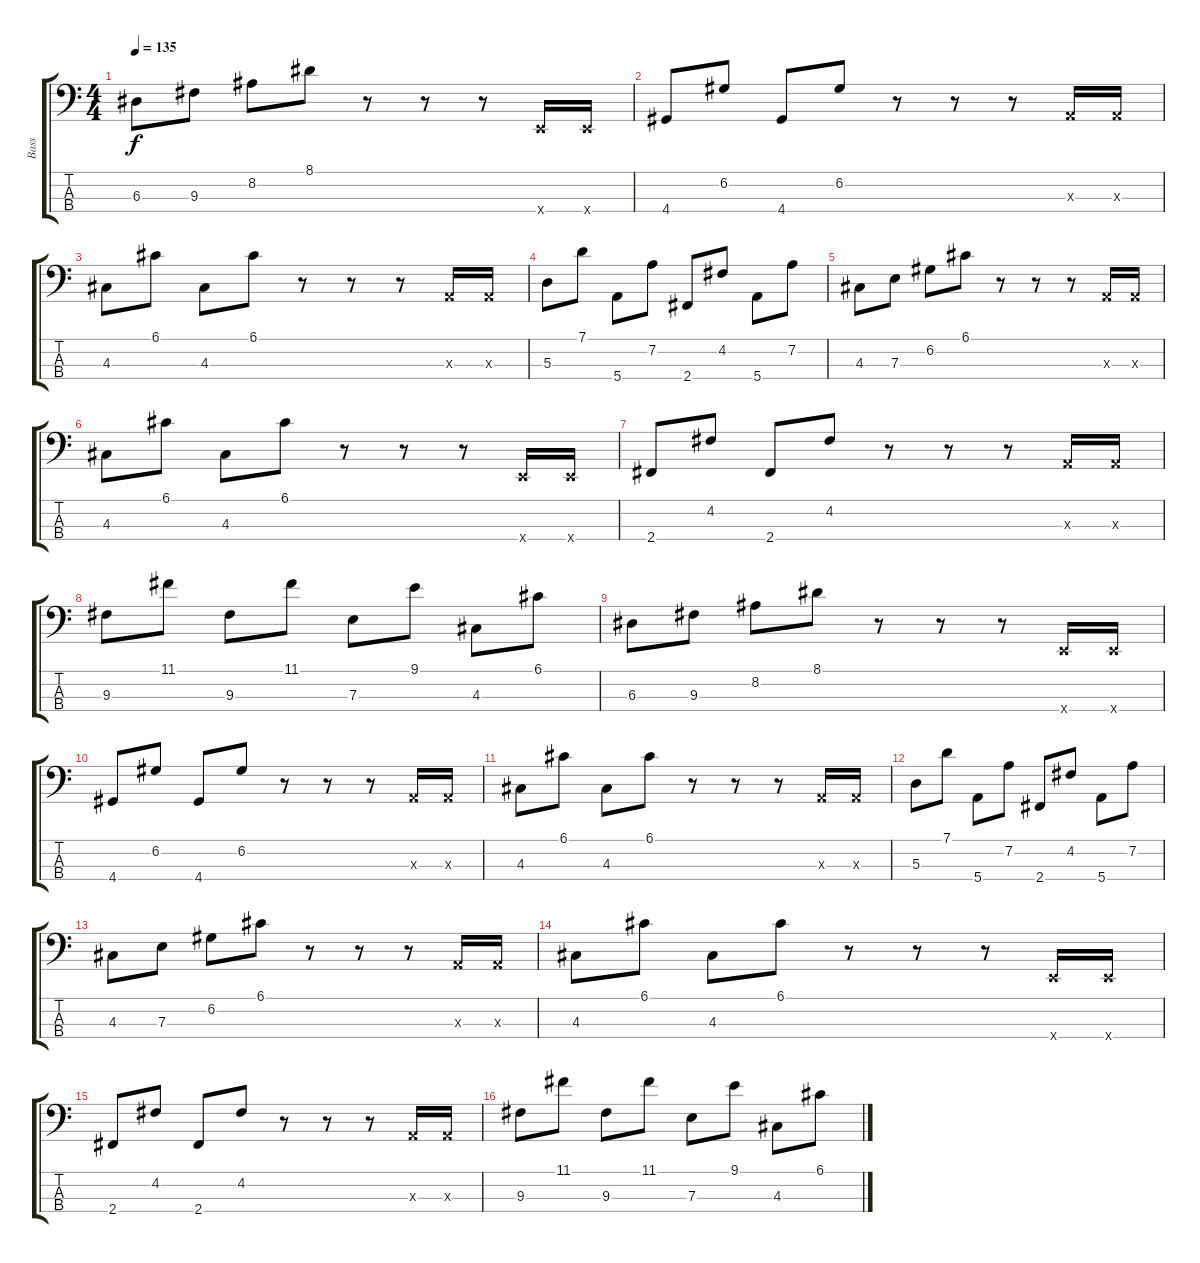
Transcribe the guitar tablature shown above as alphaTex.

\track ("Bass" "Bass") {instrument electricbassfinger}
\staff {score tabs}
\tuning (G2 D2 A1 E1) {hide}
\ts (4 4)
\tempo 135
\clef f4
\ks c
6.3.8{dy f} 9.3.8 8.2.8 8.1.8 r.8 r.8 r.8 0.4{x}.16 0.4{x}.16 |
4.4.8 6.2.8 4.4.8 6.2.8 r.8 r.8 r.8 0.3{x}.16 0.3{x}.16 |
4.3.8 6.1.8 4.3.8 6.1.8 r.8 r.8 r.8 0.3{x}.16 0.3{x}.16 |
5.3.8 7.1.8 5.4.8 7.2.8 2.4.8 4.2.8 5.4.8 7.2.8 |
4.3.8 7.3.8 6.2.8 6.1.8 r.8 r.8 r.8 0.3{x}.16 0.3{x}.16 |
4.3.8 6.1.8 4.3.8 6.1.8 r.8 r.8 r.8 0.4{x}.16 0.4{x}.16 |
2.4.8 4.2.8 2.4.8 4.2.8 r.8 r.8 r.8 0.3{x}.16 0.3{x}.16 |
9.3.8 11.1.8 9.3.8 11.1.8 7.3.8 9.1.8 4.3.8 6.1.8 |
6.3.8 9.3.8 8.2.8 8.1.8 r.8 r.8 r.8 0.4{x}.16 0.4{x}.16 |
4.4.8 6.2.8 4.4.8 6.2.8 r.8 r.8 r.8 0.3{x}.16 0.3{x}.16 |
4.3.8 6.1.8 4.3.8 6.1.8 r.8 r.8 r.8 0.3{x}.16 0.3{x}.16 |
5.3.8 7.1.8 5.4.8 7.2.8 2.4.8 4.2.8 5.4.8 7.2.8 |
4.3.8{volume 12} 7.3.8 6.2.8 6.1.8 r.8 r.8 r.8 0.3{x}.16 0.3{x}.16 |
4.3.8 6.1.8 4.3.8 6.1.8 r.8 r.8 r.8 0.4{x}.16 0.4{x}.16 |
2.4.8 4.2.8 2.4.8 4.2.8 r.8 r.8 r.8 0.3{x}.16 0.3{x}.16 |
9.3.8 11.1.8 9.3.8 11.1.8 7.3.8 9.1.8 4.3.8 6.1.8
